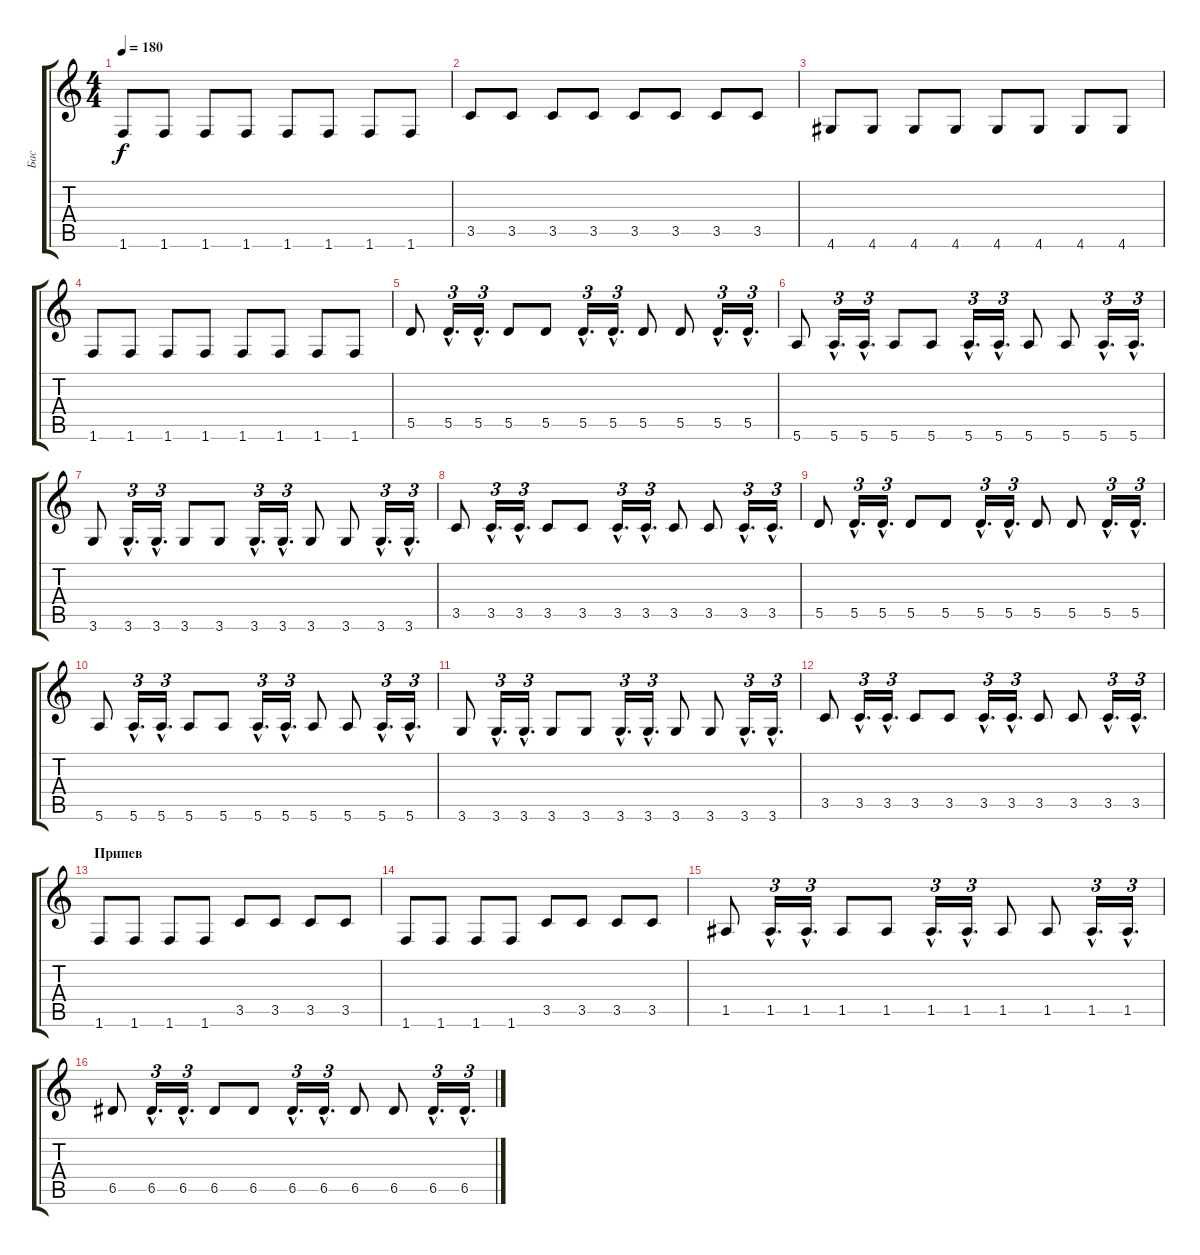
\track ("Бас" "Бас") {instrument electricbassfinger}
\staff {score tabs}
\tuning (E4 B3 G3 D3 A2 E2) {hide}
\ts (4 4)
\tempo 180
\clef g2
\ks c
1.6.8{dy f} 1.6.8 1.6.8 1.6.8 1.6.8 1.6.8 1.6.8 1.6.8 |
3.5.8 3.5.8 3.5.8 3.5.8 3.5.8 3.5.8 3.5.8 3.5.8 |
4.6.8 4.6.8 4.6.8 4.6.8 4.6.8 4.6.8 4.6.8 4.6.8 |
1.6.8 1.6.8 1.6.8 1.6.8 1.6.8 1.6.8 1.6.8 1.6.8 |
5.5.8{instrument electricbassfinger} 5.5{hac}.16{d tu (3 2)} 5.5{hac}.16{d tu (3 2)} 5.5.8 5.5.8 5.5{hac}.16{d tu (3 2)} 5.5{hac}.16{d tu (3 2)} 5.5.8 5.5.8 5.5{hac}.16{d tu (3 2)} 5.5{hac}.16{d tu (3 2)} |
5.6.8{instrument electricbassfinger} 5.6{hac}.16{d tu (3 2)} 5.6{hac}.16{d tu (3 2)} 5.6.8 5.6.8 5.6{hac}.16{d tu (3 2)} 5.6{hac}.16{d tu (3 2)} 5.6.8 5.6.8 5.6{hac}.16{d tu (3 2)} 5.6{hac}.16{d tu (3 2)} |
3.6.8{instrument electricbassfinger} 3.6{hac}.16{d tu (3 2)} 3.6{hac}.16{d tu (3 2)} 3.6.8 3.6.8 3.6{hac}.16{d tu (3 2)} 3.6{hac}.16{d tu (3 2)} 3.6.8 3.6.8 3.6{hac}.16{d tu (3 2)} 3.6{hac}.16{d tu (3 2)} |
3.5.8{instrument electricbassfinger} 3.5{hac}.16{d tu (3 2)} 3.5{hac}.16{d tu (3 2)} 3.5.8 3.5.8 3.5{hac}.16{d tu (3 2)} 3.5{hac}.16{d tu (3 2)} 3.5.8 3.5.8 3.5{hac}.16{d tu (3 2)} 3.5{hac}.16{d tu (3 2)} |
5.5.8{instrument electricbassfinger} 5.5{hac}.16{d tu (3 2)} 5.5{hac}.16{d tu (3 2)} 5.5.8 5.5.8 5.5{hac}.16{d tu (3 2)} 5.5{hac}.16{d tu (3 2)} 5.5.8 5.5.8 5.5{hac}.16{d tu (3 2)} 5.5{hac}.16{d tu (3 2)} |
5.6.8{instrument electricbassfinger} 5.6{hac}.16{d tu (3 2)} 5.6{hac}.16{d tu (3 2)} 5.6.8 5.6.8 5.6{hac}.16{d tu (3 2)} 5.6{hac}.16{d tu (3 2)} 5.6.8 5.6.8 5.6{hac}.16{d tu (3 2)} 5.6{hac}.16{d tu (3 2)} |
3.6.8{instrument electricbassfinger} 3.6{hac}.16{d tu (3 2)} 3.6{hac}.16{d tu (3 2)} 3.6.8 3.6.8 3.6{hac}.16{d tu (3 2)} 3.6{hac}.16{d tu (3 2)} 3.6.8 3.6.8 3.6{hac}.16{d tu (3 2)} 3.6{hac}.16{d tu (3 2)} |
3.5.8{instrument electricbassfinger} 3.5{hac}.16{d tu (3 2)} 3.5{hac}.16{d tu (3 2)} 3.5.8 3.5.8 3.5{hac}.16{d tu (3 2)} 3.5{hac}.16{d tu (3 2)} 3.5.8 3.5.8 3.5{hac}.16{d tu (3 2)} 3.5{hac}.16{d tu (3 2)} |
\section ("" "Припев")
1.6.8 1.6.8 1.6.8 1.6.8 3.5.8 3.5.8 3.5.8 3.5.8 |
1.6.8 1.6.8 1.6.8 1.6.8 3.5.8 3.5.8 3.5.8 3.5.8 |
1.5.8{instrument electricbassfinger} 1.5{hac}.16{d tu (3 2)} 1.5{hac}.16{d tu (3 2)} 1.5.8 1.5.8 1.5{hac}.16{d tu (3 2)} 1.5{hac}.16{d tu (3 2)} 1.5.8 1.5.8 1.5{hac}.16{d tu (3 2)} 1.5{hac}.16{d tu (3 2)} |
6.5.8{instrument electricbassfinger} 6.5{hac}.16{d tu (3 2)} 6.5{hac}.16{d tu (3 2)} 6.5.8 6.5.8 6.5{hac}.16{d tu (3 2)} 6.5{hac}.16{d tu (3 2)} 6.5.8 6.5.8 6.5{hac}.16{d tu (3 2)} 6.5{hac}.16{d tu (3 2)}
